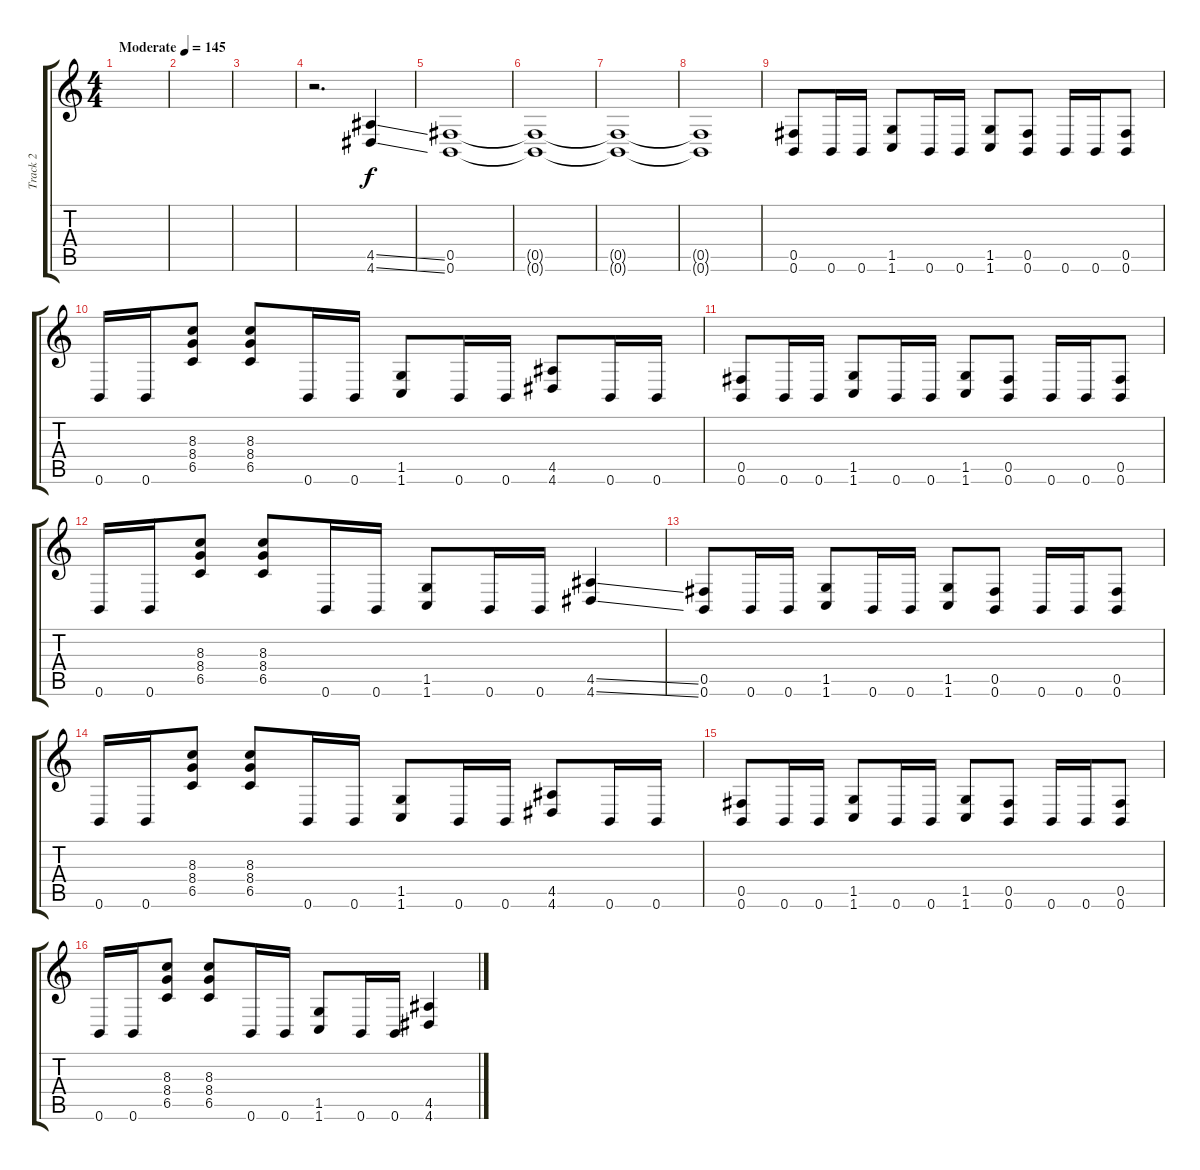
\track ("Track 2" "Track 2") {instrument distortionguitar}
\staff {score tabs}
\tuning (Db4 Ab3 E3 B2 Gb2 B1) {hide}
\ts (4 4)
\tempo (145 "Moderate")
\clef g2
\ks c
|
|
|
r.2{d} (4.5{ss} 4.6{ss}).4 |
(0.5 0.6).1 |
(0.5{t} 0.6{t}).1 |
(0.5{t} 0.6{t}).1 |
(0.5{t} 0.6{t}).1 |
(0.5 0.6).8 0.6.16 0.6.16 (1.5 1.6).8 0.6.16 0.6.16 (1.5 1.6).8 (0.5 0.6).8 0.6.16 0.6.16 (0.5 0.6).8 |
0.6.16 0.6.16 (8.3 8.4 6.5).8 (8.3 8.4 6.5).8 0.6.16 0.6.16 (1.5 1.6).8 0.6.16 0.6.16 (4.5 4.6).8 0.6.16 0.6.16 |
(0.5 0.6).8 0.6.16 0.6.16 (1.5 1.6).8 0.6.16 0.6.16 (1.5 1.6).8 (0.5 0.6).8 0.6.16 0.6.16 (0.5 0.6).8 |
0.6.16 0.6.16 (8.3 8.4 6.5).8 (8.3 8.4 6.5).8 0.6.16 0.6.16 (1.5 1.6).8 0.6.16 0.6.16 (4.5{ss} 4.6{ss}).4 |
(0.5 0.6).8 0.6.16 0.6.16 (1.5 1.6).8 0.6.16 0.6.16 (1.5 1.6).8 (0.5 0.6).8 0.6.16 0.6.16 (0.5 0.6).8 |
0.6.16 0.6.16 (8.3 8.4 6.5).8 (8.3 8.4 6.5).8 0.6.16 0.6.16 (1.5 1.6).8 0.6.16 0.6.16 (4.5 4.6).8 0.6.16 0.6.16 |
(0.5 0.6).8 0.6.16 0.6.16 (1.5 1.6).8 0.6.16 0.6.16 (1.5 1.6).8 (0.5 0.6).8 0.6.16 0.6.16 (0.5 0.6).8 |
0.6.16 0.6.16 (8.3 8.4 6.5).8 (8.3 8.4 6.5).8 0.6.16 0.6.16 (1.5 1.6).8 0.6.16 0.6.16 (4.5{ss} 4.6{ss}).4
